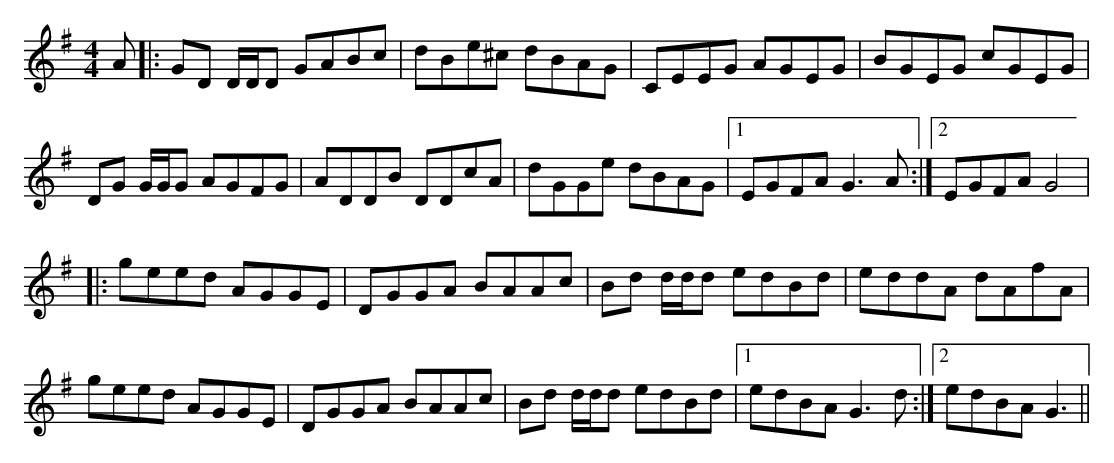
X:1
M:4/4
K:G
A|:GD D/D/D GABc|dBe^c dBAG|CEEG AGEG|BGEG cGEG|
DG G/G/G AGFG|ADDB DDcA|dGGe dBAG|1 EGFA G3A:|2 EGFA G4|
|:geed AGGE|DGGA BAAc|Bd d/d/d edBd|eddA dAfA|
geed AGGE|DGGA BAAc|Bd d/d/d edBd|1 edBA G3d:|2 edBA G3||
